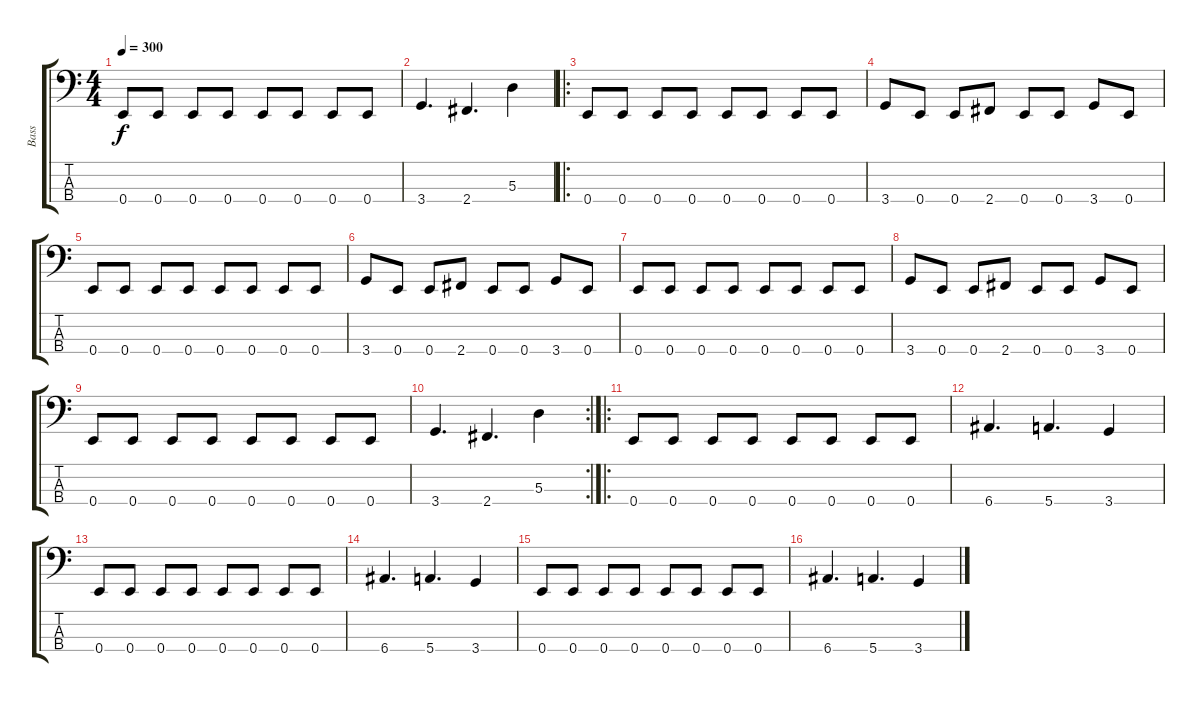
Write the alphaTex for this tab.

\track ("Bass" "Bass") {instrument electricbasspick}
\staff {score tabs}
\tuning (G2 D2 A1 E1) {hide}
\ts (4 4)
\tempo 300
\clef f4
\ks c
0.4.8{dy f} 0.4.8 0.4.8 0.4.8 0.4.8 0.4.8 0.4.8 0.4.8 |
3.4.4{d} 2.4.4{d} 5.3.4 |
\ro
0.4.8 0.4.8 0.4.8 0.4.8 0.4.8 0.4.8 0.4.8 0.4.8 |
3.4.8 0.4.8 0.4.8 2.4.8 0.4.8 0.4.8 3.4.8 0.4.8 |
0.4.8 0.4.8 0.4.8 0.4.8 0.4.8 0.4.8 0.4.8 0.4.8 |
3.4.8 0.4.8 0.4.8 2.4.8 0.4.8 0.4.8 3.4.8 0.4.8 |
0.4.8 0.4.8 0.4.8 0.4.8 0.4.8 0.4.8 0.4.8 0.4.8 |
3.4.8 0.4.8 0.4.8 2.4.8 0.4.8 0.4.8 3.4.8 0.4.8 |
0.4.8 0.4.8 0.4.8 0.4.8 0.4.8 0.4.8 0.4.8 0.4.8 |
\rc 2
3.4.4{d} 2.4.4{d} 5.3.4 |
\ro
0.4.8 0.4.8 0.4.8 0.4.8 0.4.8 0.4.8 0.4.8 0.4.8 |
6.4.4{d} 5.4.4{d} 3.4.4 |
0.4.8 0.4.8 0.4.8 0.4.8 0.4.8 0.4.8 0.4.8 0.4.8 |
6.4.4{d} 5.4.4{d} 3.4.4 |
0.4.8 0.4.8 0.4.8 0.4.8 0.4.8 0.4.8 0.4.8 0.4.8 |
6.4.4{d} 5.4.4{d} 3.4.4
